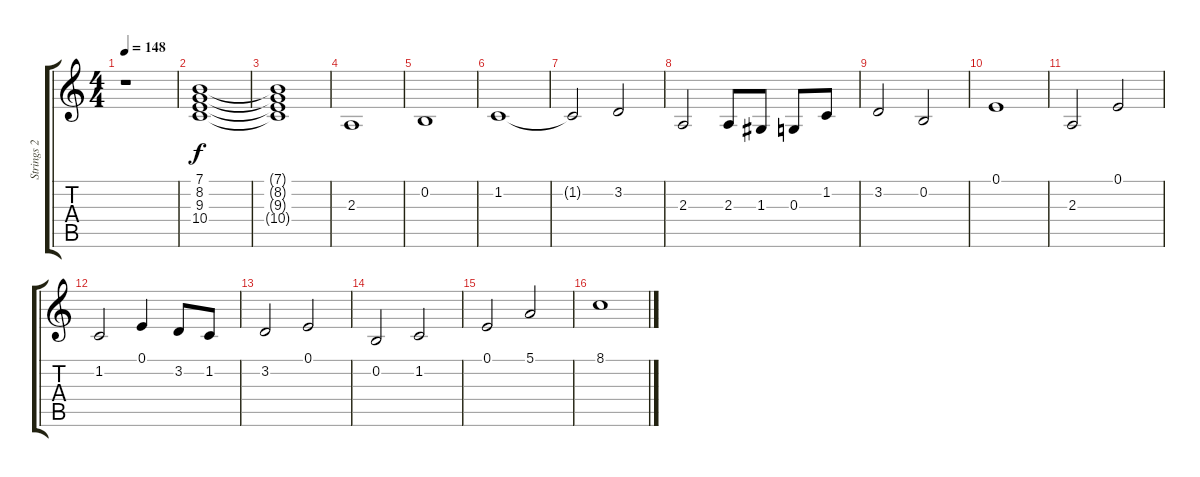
\track ("Strings 2" "Strings 2") {instrument stringensemble1}
\staff {score tabs}
\tuning (E4 B3 G3 D3 A2 E2) {hide}
\ts (4 4)
\tempo 148
\clef g2
\ks c
r.1{dy f} |
(7.1 8.2 9.3 10.4).1 |
(7.1{t} 8.2{t} 9.3{t} 10.4{t}).1 |
2.3.1 |
0.2.1 |
1.2.1 |
1.2{t}.2 3.2.2 |
2.3.2 2.3.8 1.3.8 0.3.8 1.2.8 |
3.2.2 0.2.2 |
0.1.1 |
2.3.2 0.1.2 |
1.2.2 0.1.4 3.2.8 1.2.8 |
3.2.2 0.1.2 |
0.2.2 1.2.2 |
0.1.2 5.1.2 |
8.1.1
